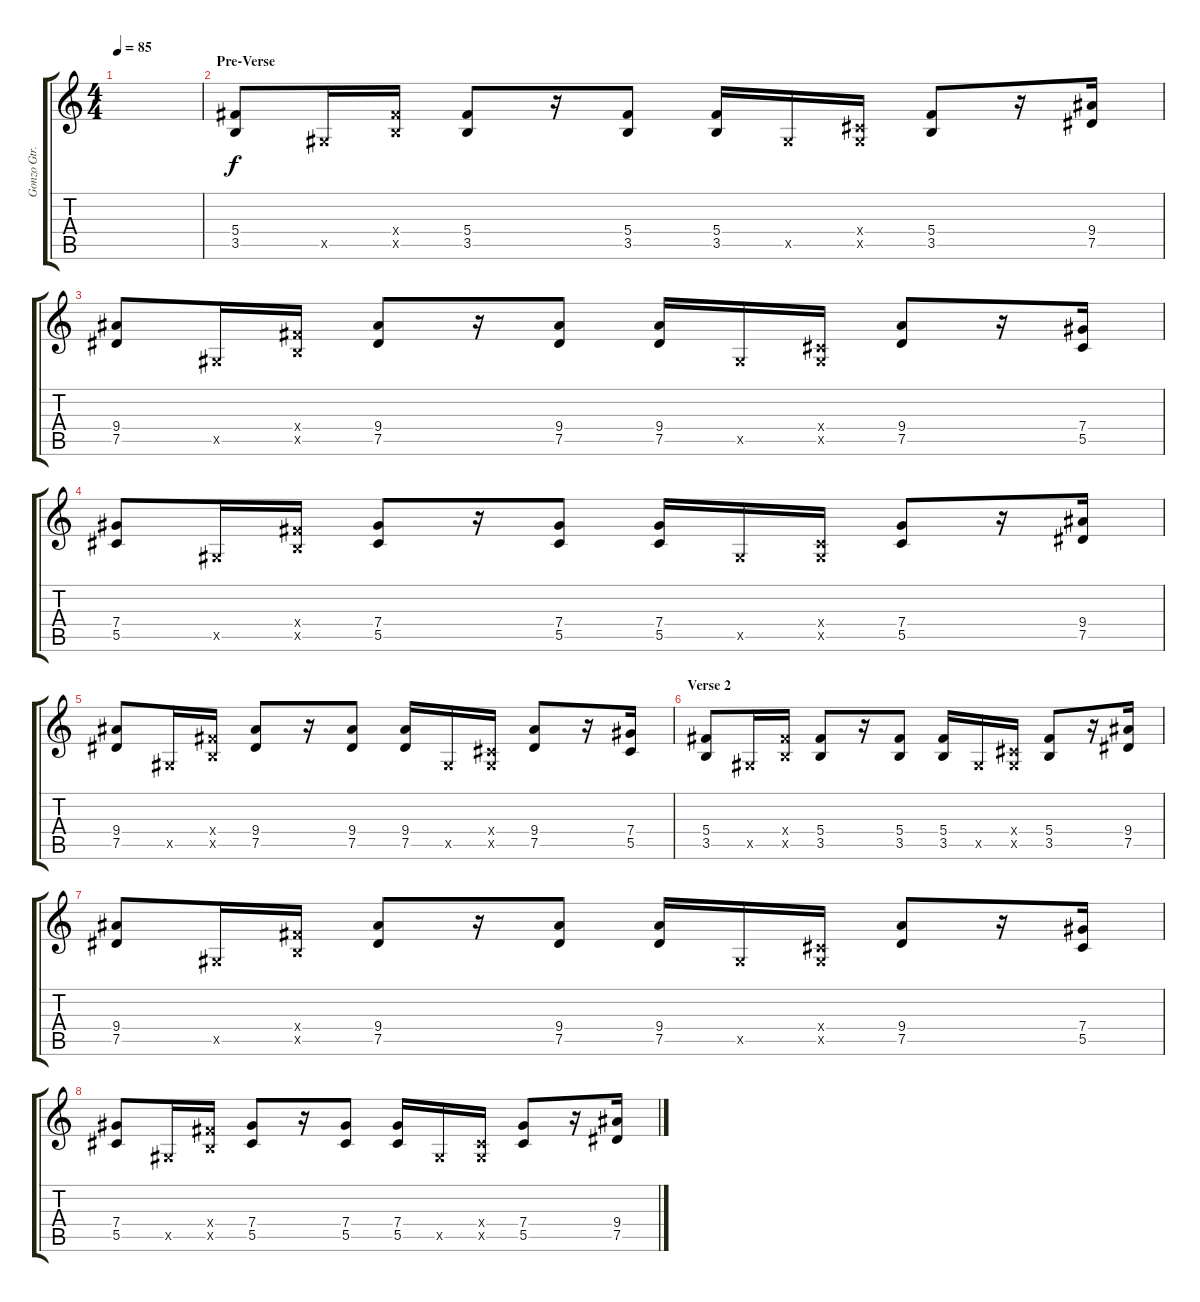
\track ("Gonzo Gtr. 2 " "Gonzo Gtr.") {instrument overdrivenguitar}
\staff {score tabs}
\tuning (Eb4 Bb3 Gb3 Db3 Ab2 Eb2) {hide}
\ts (4 4)
\tempo 85
\clef g2
\ks c
|
\section ("" "Pre-Verse")
(5.4 3.5).8 0.5{x}.16 (5.4{x} 3.5{x}).16 (5.4 3.5).8 r.16 (5.4 3.5).8 (5.4 3.5).16 0.5{x}.16 (0.4{x} 0.5{x}).16 (5.4 3.5).8 r.16 (9.4 7.5).16 |
(9.4 7.5).8 0.5{x}.16 (5.4{x} 3.5{x}).16 (9.4 7.5).8 r.16 (9.4 7.5).8 (9.4 7.5).16 0.5{x}.16 (0.4{x} 0.5{x}).16 (9.4 7.5).8 r.16 (7.4 5.5).16 |
(7.4 5.5).8 0.5{x}.16 (5.4{x} 3.5{x}).16 (7.4 5.5).8 r.16 (7.4 5.5).8 (7.4 5.5).16 0.5{x}.16 (0.4{x} 0.5{x}).16 (7.4 5.5).8 r.16 (9.4 7.5).16 |
(9.4 7.5).8 0.5{x}.16 (5.4{x} 3.5{x}).16 (9.4 7.5).8 r.16 (9.4 7.5).8 (9.4 7.5).16 0.5{x}.16 (0.4{x} 0.5{x}).16 (9.4 7.5).8 r.16 (7.4 5.5).16 |
\section ("" "Verse 2")
(5.4 3.5).8 0.5{x}.16 (5.4{x} 3.5{x}).16 (5.4 3.5).8 r.16 (5.4 3.5).8 (5.4 3.5).16 0.5{x}.16 (0.4{x} 0.5{x}).16 (5.4 3.5).8 r.16 (9.4 7.5).16 |
(9.4 7.5).8 0.5{x}.16 (5.4{x} 3.5{x}).16 (9.4 7.5).8 r.16 (9.4 7.5).8 (9.4 7.5).16 0.5{x}.16 (0.4{x} 0.5{x}).16 (9.4 7.5).8 r.16 (7.4 5.5).16 |
(7.4 5.5).8 0.5{x}.16 (5.4{x} 3.5{x}).16 (7.4 5.5).8 r.16 (7.4 5.5).8 (7.4 5.5).16 0.5{x}.16 (0.4{x} 0.5{x}).16 (7.4 5.5).8 r.16 (9.4 7.5).16
